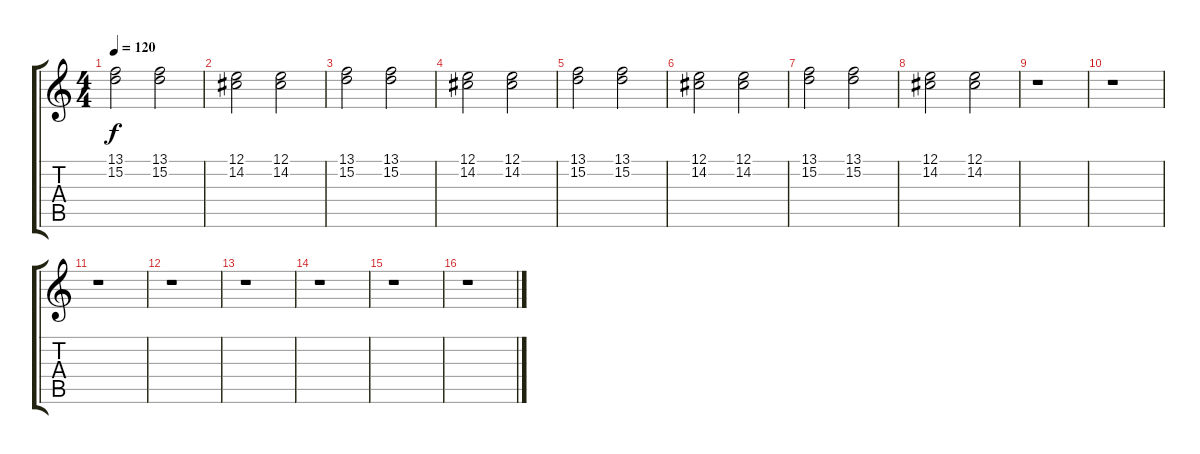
\track "" {instrument acousticgrandpiano}
\staff {score tabs}
\tuning (E4 B3 G3 D3 A2 E2) {hide}
\ts (4 4)
\tempo 120
\clef g2
\ks c
(13.1 15.2).2{dy f} (13.1 15.2).2 |
(12.1 14.2).2 (12.1 14.2).2 |
(13.1 15.2).2 (13.1 15.2).2 |
(12.1 14.2).2 (12.1 14.2).2 |
(13.1 15.2).2 (13.1 15.2).2 |
(12.1 14.2).2 (12.1 14.2).2 |
(13.1 15.2).2 (13.1 15.2).2 |
(12.1 14.2).2 (12.1 14.2).2 |
r.1 |
r.1 |
r.1 |
r.1 |
r.1 |
r.1 |
r.1 |
r.1
